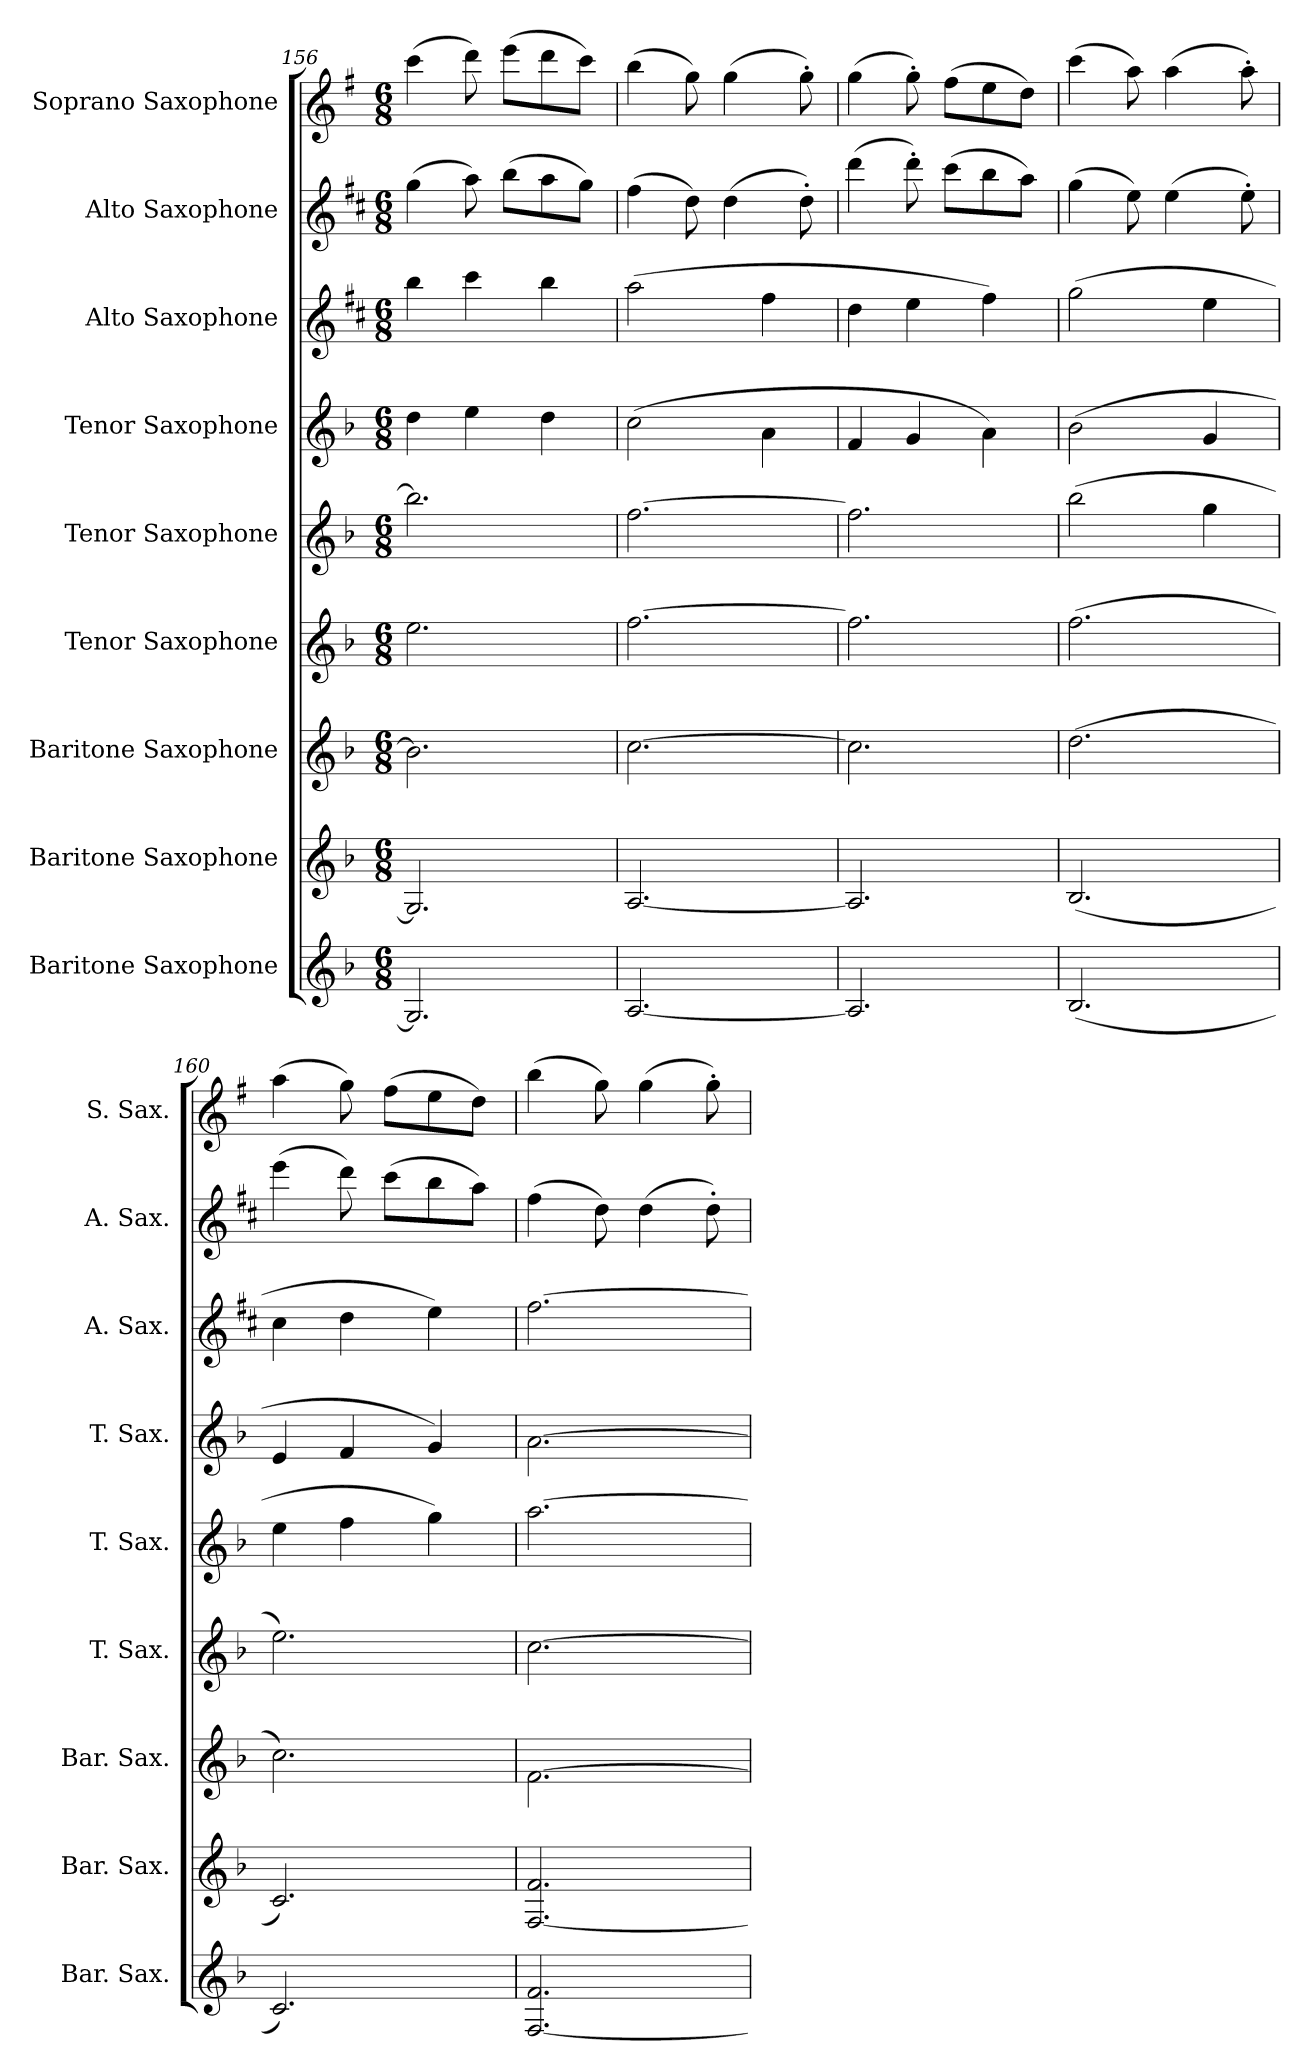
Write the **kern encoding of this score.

**kern	**kern	**kern	**kern	**kern	**kern	**kern	**kern	**kern
*part9	*part8	*part7	*part6	*part5	*part4	*part3	*part2	*part1
*staff9	*staff8	*staff7	*staff6	*staff5	*staff4	*staff3	*staff2	*staff1
*I"Baritone Saxophone	*I"Baritone Saxophone	*I"Baritone Saxophone	*I"Tenor Saxophone	*I"Tenor Saxophone	*I"Tenor Saxophone	*I"Alto Saxophone	*I"Alto Saxophone	*I"Soprano Saxophone
*I'Bar. Sax.	*I'Bar. Sax.	*I'Bar. Sax.	*I'T. Sax.	*I'T. Sax.	*I'T. Sax.	*I'A. Sax.	*I'A. Sax.	*I'S. Sax.
*clefG2	*clefG2	*clefG2	*clefG2	*clefG2	*clefG2	*clefG2	*clefG2	*clefG2
*ITrd12c21	*ITrd12c21	*ITrd12c21	*ITrd8c14	*ITrd8c14	*ITrd8c14	*ITrd5c9	*ITrd5c9	*ITrd1c2
*k[b-]	*k[b-]	*k[b-]	*k[b-]	*k[b-]	*k[b-]	*k[b-]	*k[b-]	*k[b-]
*M6/8	*M6/8	*M6/8	*M6/8	*M6/8	*M6/8	*M6/8	*M6/8	*M6/8
=156	=156	=156	=156	=156	=156	=156	=156	=156
2.GG/]	2.GG/]	2.B-\]	2.e\	2.b-\]	4d\	4dd\	(4b-\	(4bb-\
.	.	.	.	.	4e\	4ee\	8cc\)	8ccc\)
.	.	.	.	.	.	.	(8dd\L	(8ddd\L
.	.	.	.	.	4d\	4dd\	8cc\	8ccc\
.	.	.	.	.	.	.	8b-\J)	8bb-\J)
=157	=157	=157	=157	=157	=157	=157	=157	=157
[2.AA/	[2.AA/	[2.c\	[2.f\	[2.f\	(2c\	(2cc\	(4a\	(4aa\
.	.	.	.	.	.	.	8f\)	8ff\)
.	.	.	.	.	.	.	(4f\	(4ff\
.	.	.	.	.	4A\	4a\	.	.
.	.	.	.	.	.	.	8f'\)	8ff'\)
=158	=158	=158	=158	=158	=158	=158	=158	=158
2.AA/]	2.AA/]	2.c\]	2.f\]	2.f\]	4F/	4f\	(4ff\	(4ff\
.	.	.	.	.	4G/	4g\	8ff'\)	8ff'\)
.	.	.	.	.	.	.	(8ee\L	(8ee\L
.	.	.	.	.	4A\)	4a\)	8dd\	8dd\
.	.	.	.	.	.	.	8cc\J)	8cc\J)
=159	=159	=159	=159	=159	=159	=159	=159	=159
(2.BB-/	(2.BB-/	(2.d\	(2.f\	(2b-\	(2B-\	(2b-\	(4b-\	(4bb-\
.	.	.	.	.	.	.	8g\)	8gg\)
.	.	.	.	.	.	.	(4g\	(4gg\
.	.	.	.	4g\	4G/	4g\	.	.
.	.	.	.	.	.	.	8g'\)	8gg'\)
!!LO:PB:g=z
=160	=160	=160	=160	=160	=160	=160	=160	=160
2.C/)	2.C/)	2.c\)	2.e\)	4e\	4E/	4e\	(4gg\	(4gg\
.	.	.	.	4f\	4F/	4f\	8ff\)	8ff\)
.	.	.	.	.	.	.	(8ee\L	(8ee\L
.	.	.	.	4g\)	4G/)	4g\)	8dd\	8dd\
.	.	.	.	.	.	.	8cc\J)	8cc\J)
=161	=161	=161	=161	=161	=161	=161	=161	=161
[2.FF/ 2.F/	[2.FF/ 2.F/	[2.F\	[2.c\	[2.a\	[2.A\	[2.a\	(4a\	(4aa\
.	.	.	.	.	.	.	8f\)	8ff\)
.	.	.	.	.	.	.	(4f\	(4ff\
.	.	.	.	.	.	.	8f'\)	8ff'\)
=	=	=	=	=	=	=	=	=
*-	*-	*-	*-	*-	*-	*-	*-	*-
